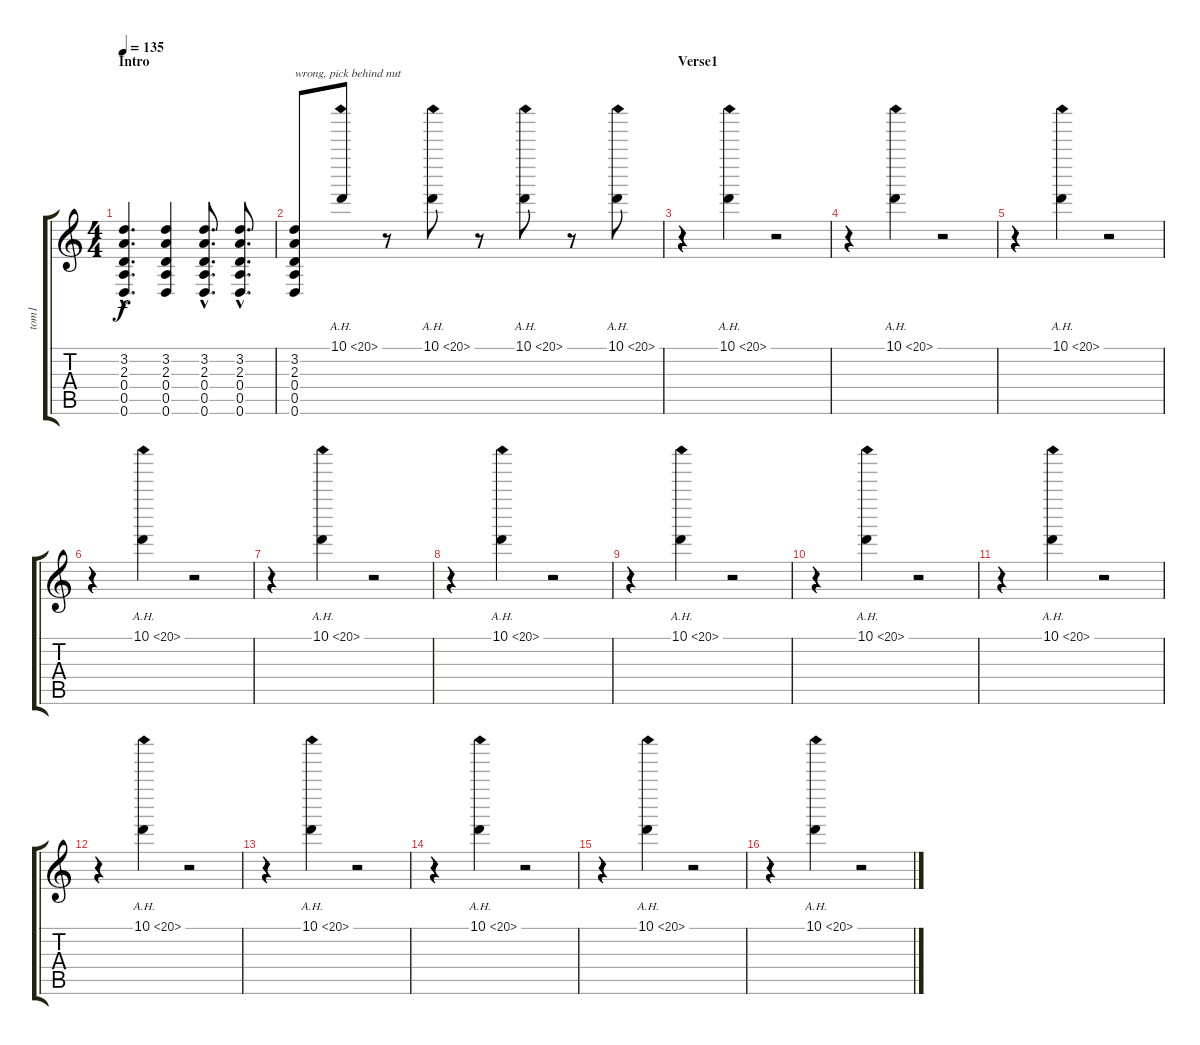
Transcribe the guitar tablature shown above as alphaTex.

\track ("tom1" "tom1") {instrument distortionguitar}
\staff {score tabs}
\tuning (E4 B3 G3 D3 A2 D2) {hide}
\ts (4 4)
\section ("" "Intro")
\tempo 135
\clef g2
\ks c
(3.2{hac} 2.3{hac} 0.4{hac} 0.5{hac} 0.6{hac}).4{d dy f instrument distortionguitar} (3.2 2.3 0.4 0.5 0.6).4 (3.2{hac} 2.3{hac} 0.4{hac} 0.5{hac} 0.6{hac}).8{d} (3.2{hac} 2.3{hac} 0.4{hac} 0.5{hac} 0.6{hac}).8{d} |
(3.2 2.3 0.4 0.5 0.6).8{txt "wrong, pick behind nut"} 10.1{ah 10}.8 r.8 10.1{ah 10}.8 r.8 10.1{ah 10}.8 r.8 10.1{ah 10}.8 |
\section ("" "Verse1")
r.4 10.1{ah 10}.4 r.2 |
r.4 10.1{ah 10}.4 r.2 |
r.4 10.1{ah 10}.4 r.2 |
r.4 10.1{ah 10}.4 r.2 |
r.4 10.1{ah 10}.4 r.2 |
r.4 10.1{ah 10}.4 r.2 |
r.4 10.1{ah 10}.4 r.2 |
r.4 10.1{ah 10}.4 r.2 |
r.4 10.1{ah 10}.4 r.2 |
r.4 10.1{ah 10}.4 r.2 |
r.4 10.1{ah 10}.4 r.2 |
r.4 10.1{ah 10}.4 r.2 |
r.4 10.1{ah 10}.4 r.2 |
r.4 10.1{ah 10}.4 r.2
